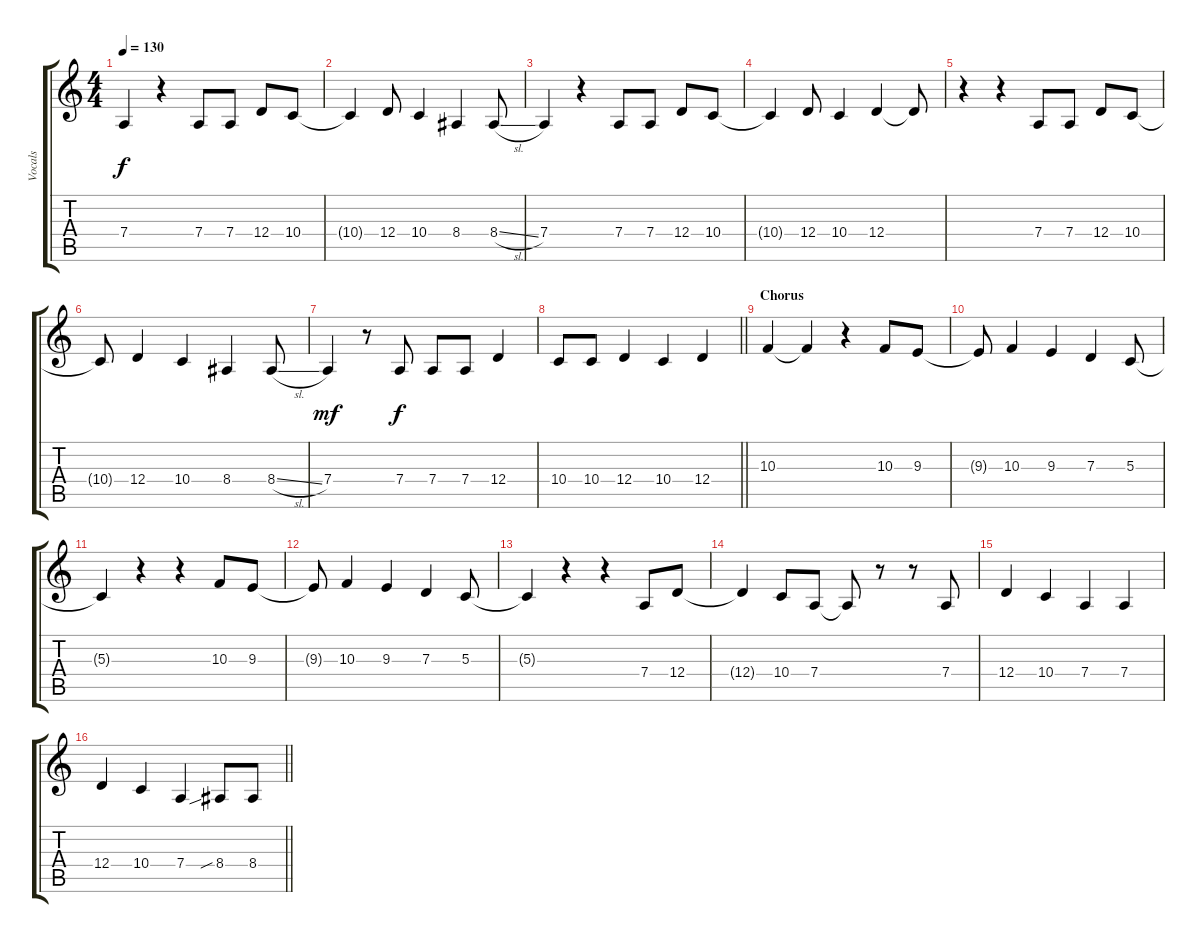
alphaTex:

\track ("Vocals" "Vocals") {instrument flute}
\staff {score tabs}
\tuning (E4 B3 G3 D3 A2 E2) {hide}
\ts (4 4)
\tempo 130
\clef g2
\ks c
7.4{t}.4{dy f} r.4 7.4.8 7.4.8 12.4.8 10.4.8 |
10.4{t}.4 12.4.8 10.4.4 8.4.4 8.4{sl}.8 |
7.4.4 r.4 7.4.8 7.4.8 12.4.8 10.4.8 |
10.4{t}.4 12.4.8 10.4.4 12.4.4 12.4{t}.8 |
r.4 r.4 7.4.8 7.4.8 12.4.8 10.4.8 |
10.4{t}.8 12.4.4 10.4.4 8.4.4 8.4{sl}.8 |
7.4.4{dy mf} r.8 7.4.8{dy f} 7.4.8 7.4.8 12.4.4 |
\barLineRight lightlight
10.4.8 10.4.8 12.4.4 10.4.4 12.4.4 |
\section ("" "Chorus")
10.3.4 10.3{t}.4 r.4 10.3.8 9.3.8 |
9.3{t}.8 10.3.4 9.3.4 7.3.4 5.3.8 |
5.3{t}.4 r.4 r.4 10.3.8 9.3.8 |
9.3{t}.8 10.3.4 9.3.4 7.3.4 5.3.8 |
5.3{t}.4 r.4 r.4 7.4.8 12.4.8 |
12.4{t}.4 10.4.8 7.4.8 7.4{t}.8 r.8 r.8 7.4.8 |
12.4.4 10.4.4 7.4.4 7.4.4 |
\barLineRight lightlight
12.4.4 10.4.4 7.4.4 8.4{sib}.8 8.4{sl}.8
